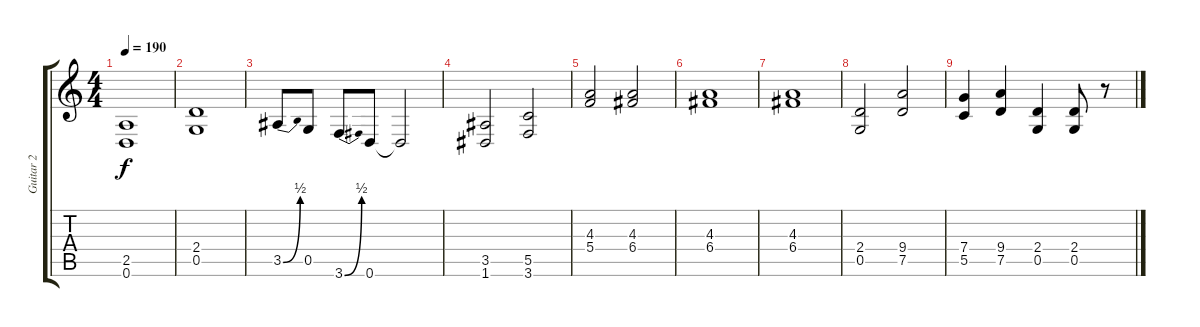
\track ("Guitar 2" "Guitar 2") {instrument acousticguitarnylon}
\staff {score tabs}
\tuning (D4 A3 F3 C3 G2 D2) {hide}
\ts (4 4)
\tempo 190
\clef g2
\ks c
(2.5 0.6).1{dy f} |
(2.4 0.5).1 |
3.5{be (bend 0 0 60 2)}.8 0.5.8 3.6{be (bend 0 0 60 2)}.8 0.6.8 0.6{t}.2 |
(3.5 1.6).2 (5.5 3.6).2 |
(4.3 5.4).2 (4.3 6.4).2 |
(4.3 6.4).1 |
(4.3 6.4).1 |
(2.4 0.5).2 (9.4 7.5).2 |
(7.4 5.5).4 (9.4 7.5).4 (2.4 0.5).4 (2.4 0.5).8 r.8
